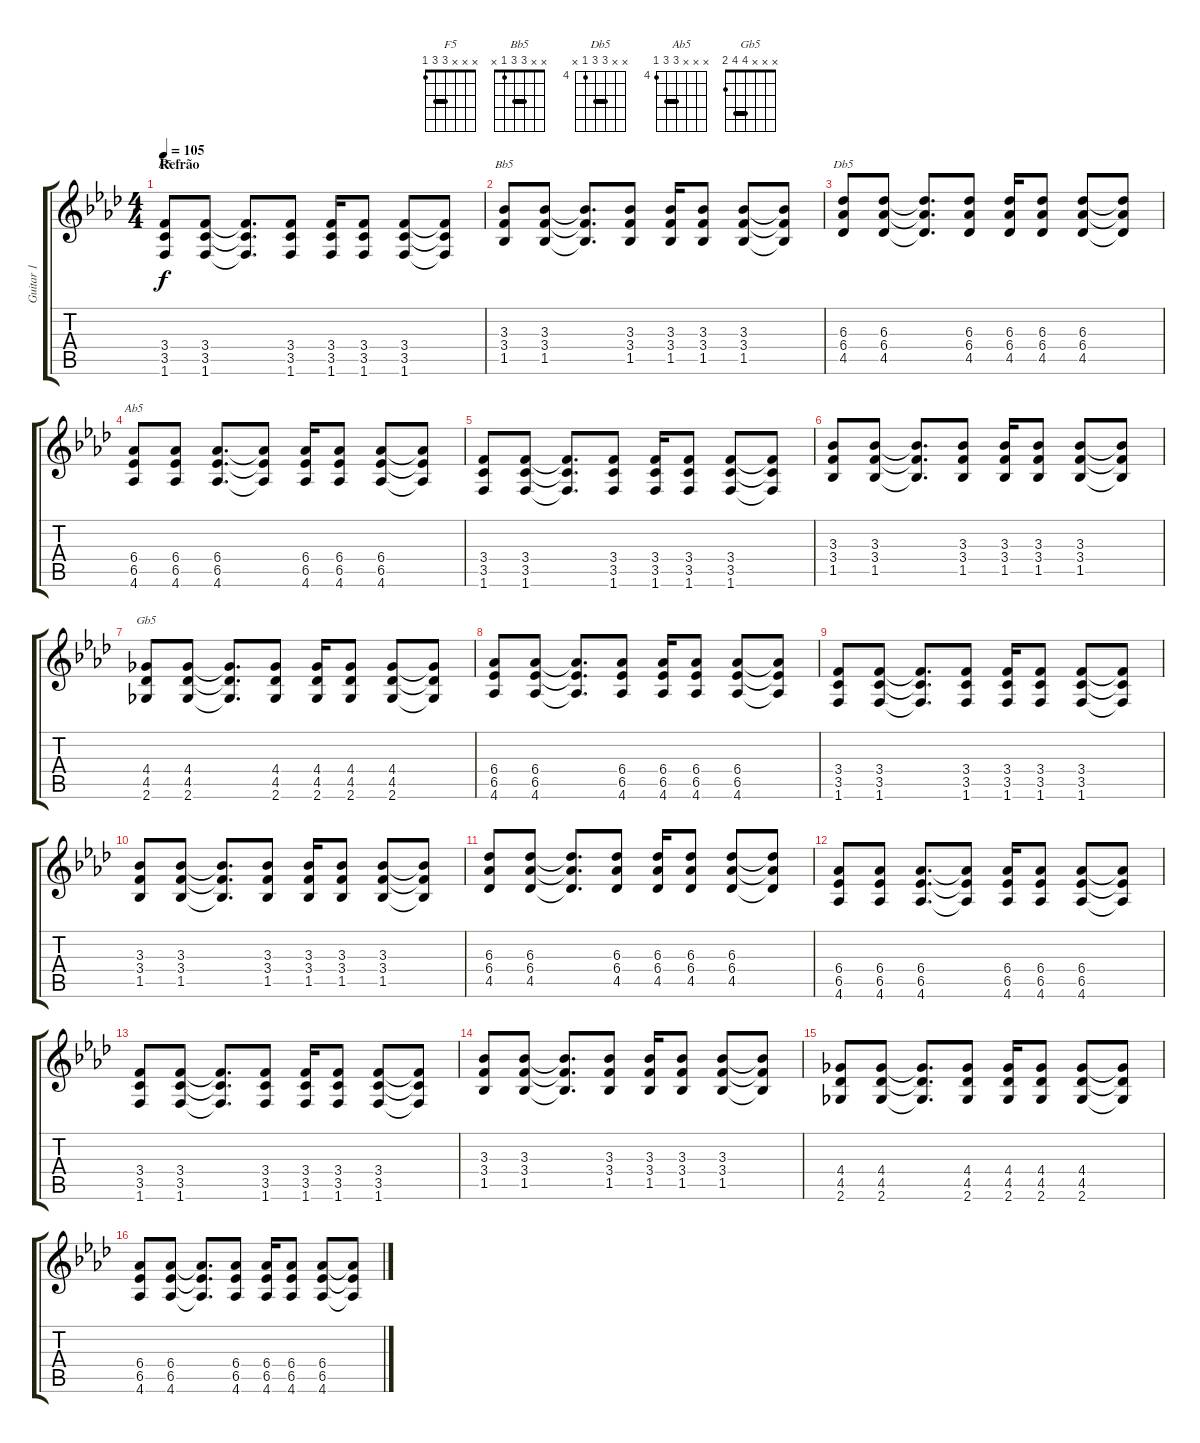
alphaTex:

\track ("Guitar 1" "Guitar 1") {instrument overdrivenguitar}
\staff {score tabs}
\tuning (E4 B3 G3 D3 A2 E2) {hide}
\chord ("F5" x x x 3 3 1) {barre 3}
\chord ("Bb5" x x 3 3 1 x) {barre 3}
\chord ("Db5" x x 6 6 4 x) {firstfret 4 barre 6}
\chord ("Ab5" x x x 6 6 4) {firstfret 4 barre 6}
\chord ("Gb5" x x x 4 4 2) {barre 4}
\ts (4 4)
\section ("" "Refrão")
\tempo 105
\clef g2
\ks fminor
(3.4 3.5 1.6).8{ch "F5" dy f} (3.4 3.5 1.6).8 (3.4{t} 3.5{t} 1.6{t}).8{d} (3.4 3.5 1.6).8 (3.4 3.5 1.6).16 (3.4 3.5 1.6).8 (3.4 3.5 1.6).8 (3.4{t} 3.5{t} 1.6{t}).8 |
(3.3 3.4 1.5).8{ch "Bb5"} (3.3 3.4 1.5).8 (3.3{t} 3.4{t} 1.5{t}).8{d} (3.3 3.4 1.5).8 (3.3 3.4 1.5).16 (3.3 3.4 1.5).8 (3.3 3.4 1.5).8 (3.3{t} 3.4{t} 1.5{t}).8 |
(6.3 6.4 4.5).8{ch "Db5"} (6.3 6.4 4.5).8 (6.3{t} 6.4{t} 4.5{t}).8{d} (6.3 6.4 4.5).8 (6.3 6.4 4.5).16 (6.3 6.4 4.5).8 (6.3 6.4 4.5).8 (6.3{t} 6.4{t} 4.5{t}).8 |
(6.4 6.5 4.6).8{ch "Ab5"} (6.4 6.5 4.6).8 (6.4 6.5 4.6).8{d} (6.4{t} 6.5{t} 4.6{t}).8 (6.4 6.5 4.6).16 (6.4 6.5 4.6).8 (6.4 6.5 4.6).8 (6.4{t} 6.5{t} 4.6{t}).8 |
(3.4 3.5 1.6).8 (3.4 3.5 1.6).8 (3.4{t} 3.5{t} 1.6{t}).8{d} (3.4 3.5 1.6).8 (3.4 3.5 1.6).16 (3.4 3.5 1.6).8 (3.4 3.5 1.6).8 (3.4{t} 3.5{t} 1.6{t}).8 |
(3.3 3.4 1.5).8 (3.3 3.4 1.5).8 (3.3{t} 3.4{t} 1.5{t}).8{d} (3.3 3.4 1.5).8 (3.3 3.4 1.5).16 (3.3 3.4 1.5).8 (3.3 3.4 1.5).8 (3.3{t} 3.4{t} 1.5{t}).8 |
(4.4 4.5 2.6).8{ch "Gb5"} (4.4 4.5 2.6).8 (4.4{t} 4.5{t} 2.6{t}).8{d} (4.4 4.5 2.6).8 (4.4 4.5 2.6).16 (4.4 4.5 2.6).8 (4.4 4.5 2.6).8 (4.4{t} 4.5{t} 2.6{t}).8 |
(6.4 6.5 4.6).8 (6.4 6.5 4.6).8 (6.4{t} 6.5{t} 4.6{t}).8{d} (6.4 6.5 4.6).8 (6.4 6.5 4.6).16 (6.4 6.5 4.6).8 (6.4 6.5 4.6).8 (6.4{t} 6.5{t} 4.6{t}).8 |
(3.4 3.5 1.6).8 (3.4 3.5 1.6).8 (3.4{t} 3.5{t} 1.6{t}).8{d} (3.4 3.5 1.6).8 (3.4 3.5 1.6).16 (3.4 3.5 1.6).8 (3.4 3.5 1.6).8 (3.4{t} 3.5{t} 1.6{t}).8 |
(3.3 3.4 1.5).8 (3.3 3.4 1.5).8 (3.3{t} 3.4{t} 1.5{t}).8{d} (3.3 3.4 1.5).8 (3.3 3.4 1.5).16 (3.3 3.4 1.5).8 (3.3 3.4 1.5).8 (3.3{t} 3.4{t} 1.5{t}).8 |
(6.3 6.4 4.5).8 (6.3 6.4 4.5).8 (6.3{t} 6.4{t} 4.5{t}).8{d} (6.3 6.4 4.5).8 (6.3 6.4 4.5).16 (6.3 6.4 4.5).8 (6.3 6.4 4.5).8 (6.3{t} 6.4{t} 4.5{t}).8 |
(6.4 6.5 4.6).8 (6.4 6.5 4.6).8 (6.4 6.5 4.6).8{d} (6.4{t} 6.5{t} 4.6{t}).8 (6.4 6.5 4.6).16 (6.4 6.5 4.6).8 (6.4 6.5 4.6).8 (6.4{t} 6.5{t} 4.6{t}).8 |
(3.4 3.5 1.6).8 (3.4 3.5 1.6).8 (3.4{t} 3.5{t} 1.6{t}).8{d} (3.4 3.5 1.6).8 (3.4 3.5 1.6).16 (3.4 3.5 1.6).8 (3.4 3.5 1.6).8 (3.4{t} 3.5{t} 1.6{t}).8 |
(3.3 3.4 1.5).8 (3.3 3.4 1.5).8 (3.3{t} 3.4{t} 1.5{t}).8{d} (3.3 3.4 1.5).8 (3.3 3.4 1.5).16 (3.3 3.4 1.5).8 (3.3 3.4 1.5).8 (3.3{t} 3.4{t} 1.5{t}).8 |
(4.4 4.5 2.6).8 (4.4 4.5 2.6).8 (4.4{t} 4.5{t} 2.6{t}).8{d} (4.4 4.5 2.6).8 (4.4 4.5 2.6).16 (4.4 4.5 2.6).8 (4.4 4.5 2.6).8 (4.4{t} 4.5{t} 2.6{t}).8 |
(6.4 6.5 4.6).8 (6.4 6.5 4.6).8 (6.4{t} 6.5{t} 4.6{t}).8{d} (6.4 6.5 4.6).8 (6.4 6.5 4.6).16 (6.4 6.5 4.6).8 (6.4 6.5 4.6).8 (6.4{t} 6.5{t} 4.6{t}).8
